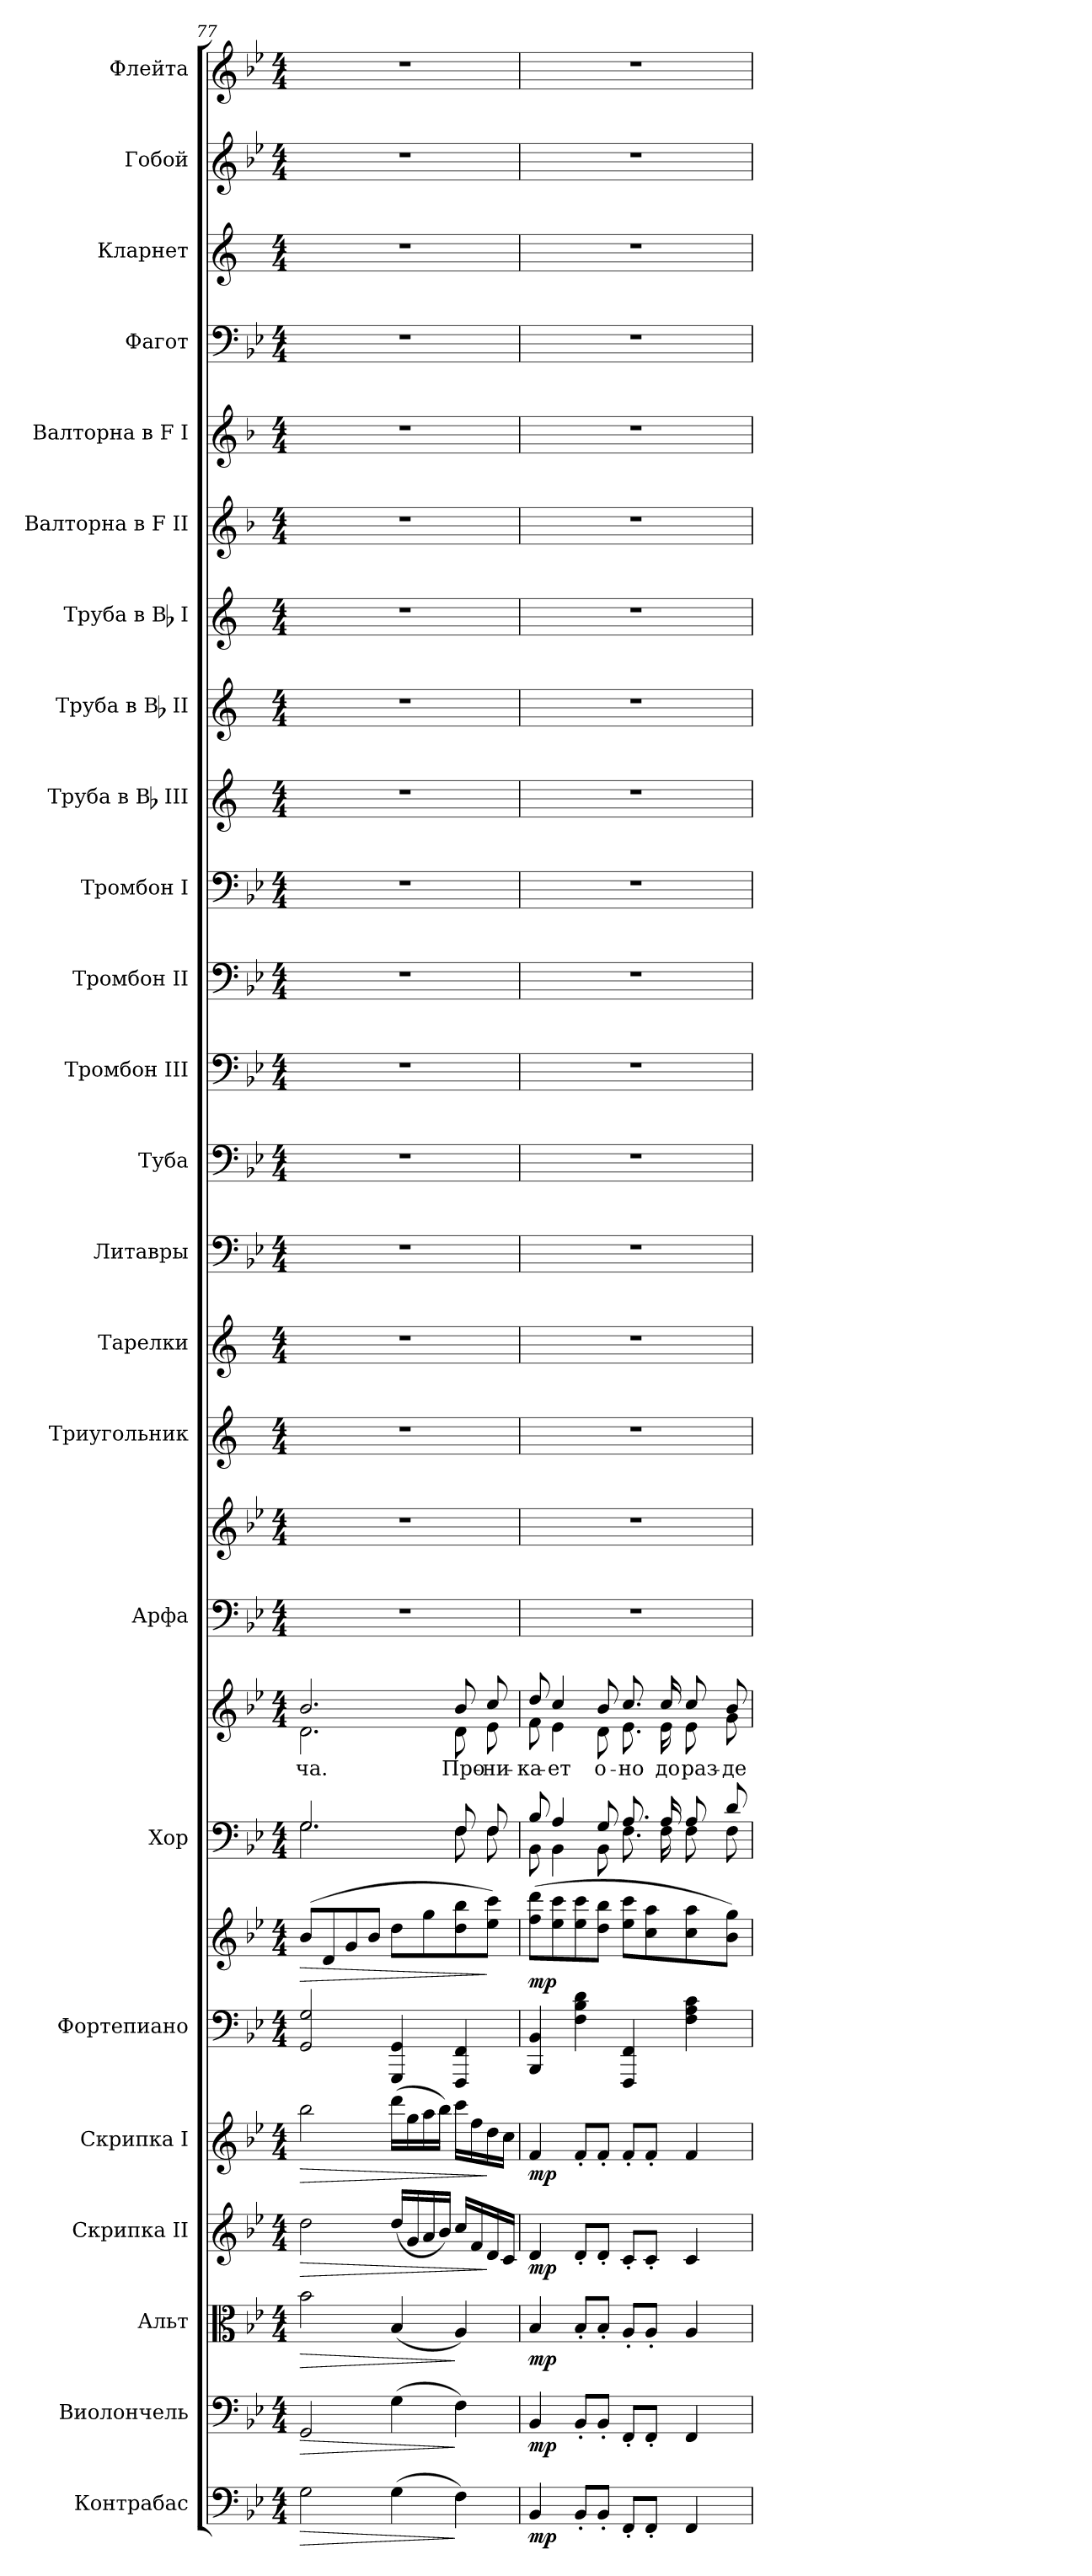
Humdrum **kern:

**kern	**dynam	**kern	**dynam	**kern	**dynam	**kern	**dynam	**kern	**dynam	**kern	**kern	**dynam	**kern	**kern	**text	**kern	**kern	**kern	**kern	**kern	**kern	**kern	**kern	**kern	**kern	**kern	**kern	**kern	**kern	**kern	**kern	**kern	**kern
*part24	*part24	*part23	*part23	*part22	*part22	*part21	*part21	*part20	*part20	*part19	*part19	*part19	*part18	*part18	*part18	*part17	*part17	*part16	*part15	*part14	*part13	*part12	*part11	*part10	*part9	*part8	*part7	*part6	*part5	*part4	*part3	*part2	*part1
*staff27	*staff27	*staff26	*staff26	*staff25	*staff25	*staff24	*staff24	*staff23	*staff23	*staff22	*staff21	*staff21/22	*staff20	*staff19	*staff19	*staff18	*staff17	*staff16	*staff15	*staff14	*staff13	*staff12	*staff11	*staff10	*staff9	*staff8	*staff7	*staff6	*staff5	*staff4	*staff3	*staff2	*staff1
*I"Контрабас	*	*I"Виолончель	*	*I"Альт	*	*I"Скрипка II	*	*I"Скрипка I	*	*I"Фортепиано	*	*	*I"Хор	*	*	*I"Арфа	*	*I"Триугольник	*I"Тарелки	*I"Литавры	*I"Туба	*I"Тромбон III	*I"Тромбон II	*I"Тромбон I	*I"Труба в Bb III	*I"Труба в Bb II	*I"Труба в Bb I	*I"Валторна в F II	*I"Валторна в F I	*I"Фагот	*I"Кларнет	*I"Гобой	*I"Флейта
*	*	*	*	*	*	*	*	*	*	*	*	*	*	*	*	*	*	*	*	*	*	*I'Тромб. III	*I'Тромб. II	*I'Тромб. I	*I'Тр. III	*I'Тр. II	*I'Тр. I	*I'Валт. II	*I'Влт. I	*	*	*	*
!!LO:PB:g=z
*clefF4	*	*clefF4	*	*clefC3	*	*clefG2	*	*clefG2	*	*clefF4	*clefG2	*	*clefF4	*clefG2	*	*clefF4	*clefG2	*clefG2	*clefG2	*clefF4	*clefF4	*clefF4	*clefF4	*clefF4	*clefG2	*clefG2	*clefG2	*clefG2	*clefG2	*clefF4	*clefG2	*clefG2	*clefG2
*ITrd7c12	*	*	*	*	*	*	*	*	*	*	*	*	*	*	*	*	*	*	*	*	*	*	*	*	*ITrd1c2	*ITrd1c2	*ITrd1c2	*ITrd4c7	*ITrd4c7	*	*ITrd1c2	*	*
*k[b-e-]	*	*k[b-e-]	*	*k[b-e-]	*	*k[b-e-]	*	*k[b-e-]	*	*k[b-e-]	*k[b-e-]	*	*k[b-e-]	*k[b-e-]	*	*k[b-e-]	*k[b-e-]	*k[]	*k[]	*k[b-e-]	*k[b-e-]	*k[b-e-]	*k[b-e-]	*k[b-e-]	*k[b-e-]	*k[b-e-]	*k[b-e-]	*k[b-e-]	*k[b-e-]	*k[b-e-]	*k[b-e-]	*k[b-e-]	*k[b-e-]
*B-:	*	*B-:	*	*B-:	*	*B-:	*	*B-:	*	*B-:	*B-:	*	*B-:	*B-:	*	*B-:	*B-:	*C:	*C:	*B-:	*B-:	*B-:	*B-:	*B-:	*B-:	*B-:	*B-:	*B-:	*B-:	*B-:	*B-:	*B-:	*B-:
*M4/4	*	*M4/4	*	*M4/4	*	*M4/4	*	*M4/4	*	*M4/4	*M4/4	*	*M4/4	*M4/4	*	*M4/4	*M4/4	*M4/4	*M4/4	*M4/4	*M4/4	*M4/4	*M4/4	*M4/4	*M4/4	*M4/4	*M4/4	*M4/4	*M4/4	*M4/4	*M4/4	*M4/4	*M4/4
=77	=77	=77	=77	=77	=77	=77	=77	=77	=77	=77	=77	=77	=77	=77	=77	=77	=77	=77	=77	=77	=77	=77	=77	=77	=77	=77	=77	=77	=77	=77	=77	=77	=77
!	!LO:HP:b	!	!LO:HP:b	!	!LO:HP:b	!	!LO:HP:b	!	!LO:HP:b	!	!	!LO:HP:b	!	!	!	!	!	!	!	!	!	!	!	!	!	!	!	!	!	!	!	!	!
*	*	*	*	*	*	*	*	*	*	*	*	*	*^	*	*	*	*	*	*	*	*	*	*	*	*	*	*	*	*	*	*	*	*
!	!	!	!	!	!	!	!	!	!	!	!	!	!	!	!	!LO:LY:b:color=#000000	!	!	!	!	!	!	!	!	!	!	!	!	!	!	!	!	!	!
*	*	*	*	*	*	*	*	*	*	*	*	*	*	*	*^	*	*	*	*	*	*	*	*	*	*	*	*	*	*	*	*	*	*	*
2GGi\	>	2GGi/	>	2b-i\	>	2ddi\	>	2bb-i\	>	2GGi/ 2Gi	(8b-i/L	>	2.Gi/	2.Gi\	2.b-i/	2.di\	-ча.	1r	1r	1r	1r	1r	1r	1r	1r	1r	1r	1r	1r	1r	1r	1r	1r	1r	1r
.	.	.	.	.	.	.	.	.	.	.	8di/	.	.	.	.	.	.	.	.	.	.	.	.	.	.	.	.	.	.	.	.	.	.	.	.
.	.	.	.	.	.	.	.	.	.	.	8gi/	.	.	.	.	.	.	.	.	.	.	.	.	.	.	.	.	.	.	.	.	.	.	.	.
.	.	.	.	.	.	.	.	.	.	.	8b-i/J	.	.	.	.	.	.	.	.	.	.	.	.	.	.	.	.	.	.	.	.	.	.	.	.
(4GGi\	.	(4Gi\	.	(4B-i/	.	(16ddi/LL	.	(16dddi\LL	.	4GGGi/ 4GGi	8ddi\L	.	.	.	.	.	.	.	.	.	.	.	.	.	.	.	.	.	.	.	.	.	.	.	.
.	.	.	.	.	.	16gi/	.	16ggi\	.	.	.	.	.	.	.	.	.	.	.	.	.	.	.	.	.	.	.	.	.	.	.	.	.	.	.
.	.	.	.	.	.	16ai/	.	16aai\	.	.	8ggi\	.	.	.	.	.	.	.	.	.	.	.	.	.	.	.	.	.	.	.	.	.	.	.	.
.	.	.	.	.	.	16b-i/JJ)	.	16bb-i\JJ)	.	.	.	.	.	.	.	.	.	.	.	.	.	.	.	.	.	.	.	.	.	.	.	.	.	.	.
!	!	!	!	!	!	!	!	!	!	!	!	!	!	!	!	!	!LO:LY:b:color=#000000	!	!	!	!	!	!	!	!	!	!	!	!	!	!	!	!	!	!
4FFi\)	]	4Fi\)	]	4Ai/)	]	16cci/LL	.	16ccci\LL	.	4FFFi/ 4FFi	8ddi\ 8bb-i	.	8Fi/	8Fi\	8b-i/	8di\	Про-	.	.	.	.	.	.	.	.	.	.	.	.	.	.	.	.	.	.
.	.	.	.	.	.	16fi/	.	16ffi\	.	.	.	.	.	.	.	.	.	.	.	.	.	.	.	.	.	.	.	.	.	.	.	.	.	.	.
!	!	!	!	!	!	!	!	!	!	!	!	!	!	!	!	!	!LO:LY:b:color=#000000	!	!	!	!	!	!	!	!	!	!	!	!	!	!	!	!	!	!
.	.	.	.	.	.	16di/	]	16ddi\	]	.	8ee-i\ 8ccciJ)	]	8Fi/	8Fi\	8cci/	8e-i\	-ни-	.	.	.	.	.	.	.	.	.	.	.	.	.	.	.	.	.	.
.	.	.	.	.	.	16ci/JJ	.	16cci\JJ	.	.	.	.	.	.	.	.	.	.	.	.	.	.	.	.	.	.	.	.	.	.	.	.	.	.	.
=78	=78	=78	=78	=78	=78	=78	=78	=78	=78	=78	=78	=78	=78	=78	=78	=78	=78	=78	=78	=78	=78	=78	=78	=78	=78	=78	=78	=78	=78	=78	=78	=78	=78	=78	=78
!	!	!	!	!	!	!	!	!	!	!	!	!	!	!	!	!	!LO:LY:b:color=#000000	!	!	!	!	!	!	!	!	!	!	!	!	!	!	!	!	!	!
4BBB-i/	mp	4BB-i/	mp	4B-i/	mp	4di/	mp	4fi/	mp	4BBB-i/ 4BB-i	(8ffi\ 8dddiL	mp	8B-i/	8BB-i\	8ddi/	8fi\	-ка-	1r	1r	1r	1r	1r	1r	1r	1r	1r	1r	1r	1r	1r	1r	1r	1r	1r	1r
!	!	!	!	!	!	!	!	!	!	!	!	!	!	!	!	!	!LO:LY:b:color=#000000	!	!	!	!	!	!	!	!	!	!	!	!	!	!	!	!	!	!
.	.	.	.	.	.	.	.	.	.	.	8ee-i\ 8ccci	.	4Ai/	4BB-i\	4cci/	4e-i\	-ет	.	.	.	.	.	.	.	.	.	.	.	.	.	.	.	.	.	.
8BBB-'i/L	.	8BB-'i/L	.	8B-'i/L	.	8d'i/L	.	8f'i/L	.	4Fi\ 4B-i 4di	8ee-i\ 8ccci	.	.	.	.	.	.	.	.	.	.	.	.	.	.	.	.	.	.	.	.	.	.	.	.
!	!	!	!	!	!	!	!	!	!	!	!	!	!	!	!	!	!LO:LY:b:color=#000000	!	!	!	!	!	!	!	!	!	!	!	!	!	!	!	!	!	!
8BBB-'i/J	.	8BB-'i/J	.	8B-'i/J	.	8d'i/J	.	8f'i/J	.	.	8ddi\ 8bb-iJ	.	8Gi/	8BB-i\	8b-i/	8di\	о-	.	.	.	.	.	.	.	.	.	.	.	.	.	.	.	.	.	.
!	!	!	!	!	!	!	!	!	!	!	!	!	!	!	!	!	!LO:LY:b:color=#000000	!	!	!	!	!	!	!	!	!	!	!	!	!	!	!	!	!	!
8FFF'i/L	.	8FF'i/L	.	8A'i/L	.	8c'i/L	.	8f'i/L	.	4FFFi/ 4FFi	8ee-i\ 8ccciL	.	8.Ai/	8.Fi\	8.cci/	8.e-i\	-но	.	.	.	.	.	.	.	.	.	.	.	.	.	.	.	.	.	.
8FFF'i/J	.	8FF'i/J	.	8A'i/J	.	8c'i/J	.	8f'i/J	.	.	8cci\ 8aai	.	.	.	.	.	.	.	.	.	.	.	.	.	.	.	.	.	.	.	.	.	.	.	.
!	!	!	!	!	!	!	!	!	!	!	!	!	!	!	!	!	!LO:LY:b:color=#000000	!	!	!	!	!	!	!	!	!	!	!	!	!	!	!	!	!	!
.	.	.	.	.	.	.	.	.	.	.	.	.	16Ai/	16Fi\	16cci/	16e-i\	до	.	.	.	.	.	.	.	.	.	.	.	.	.	.	.	.	.	.
!	!	!	!	!	!	!	!	!	!	!	!	!	!	!	!	!	!LO:LY:b:color=#000000	!	!	!	!	!	!	!	!	!	!	!	!	!	!	!	!	!	!
4FFFi/	.	4FFi/	.	4Ai/	.	4ci/	.	4fi/	.	4Fi\ 4Ai 4ci	8cci\ 8aai	.	8Ai/	8Fi\	8cci/	8e-i\	раз-	.	.	.	.	.	.	.	.	.	.	.	.	.	.	.	.	.	.
!	!	!	!	!	!	!	!	!	!	!	!	!	!	!	!	!	!LO:LY:b:color=#000000	!	!	!	!	!	!	!	!	!	!	!	!	!	!	!	!	!	!
.	.	.	.	.	.	.	.	.	.	.	8b-i\ 8ggiJ)	.	8di/	8Fi\	8b-i/	8gi\	-де-	.	.	.	.	.	.	.	.	.	.	.	.	.	.	.	.	.	.
*	*	*	*	*	*	*	*	*	*	*	*	*	*v	*v	*	*	*	*	*	*	*	*	*	*	*	*	*	*	*	*	*	*	*	*	*
*	*	*	*	*	*	*	*	*	*	*	*	*	*	*v	*v	*	*	*	*	*	*	*	*	*	*	*	*	*	*	*	*	*	*	*
=	=	=	=	=	=	=	=	=	=	=	=	=	=	=	=	=	=	=	=	=	=	=	=	=	=	=	=	=	=	=	=	=	=
*-	*-	*-	*-	*-	*-	*-	*-	*-	*-	*-	*-	*-	*-	*-	*-	*-	*-	*-	*-	*-	*-	*-	*-	*-	*-	*-	*-	*-	*-	*-	*-	*-	*-
